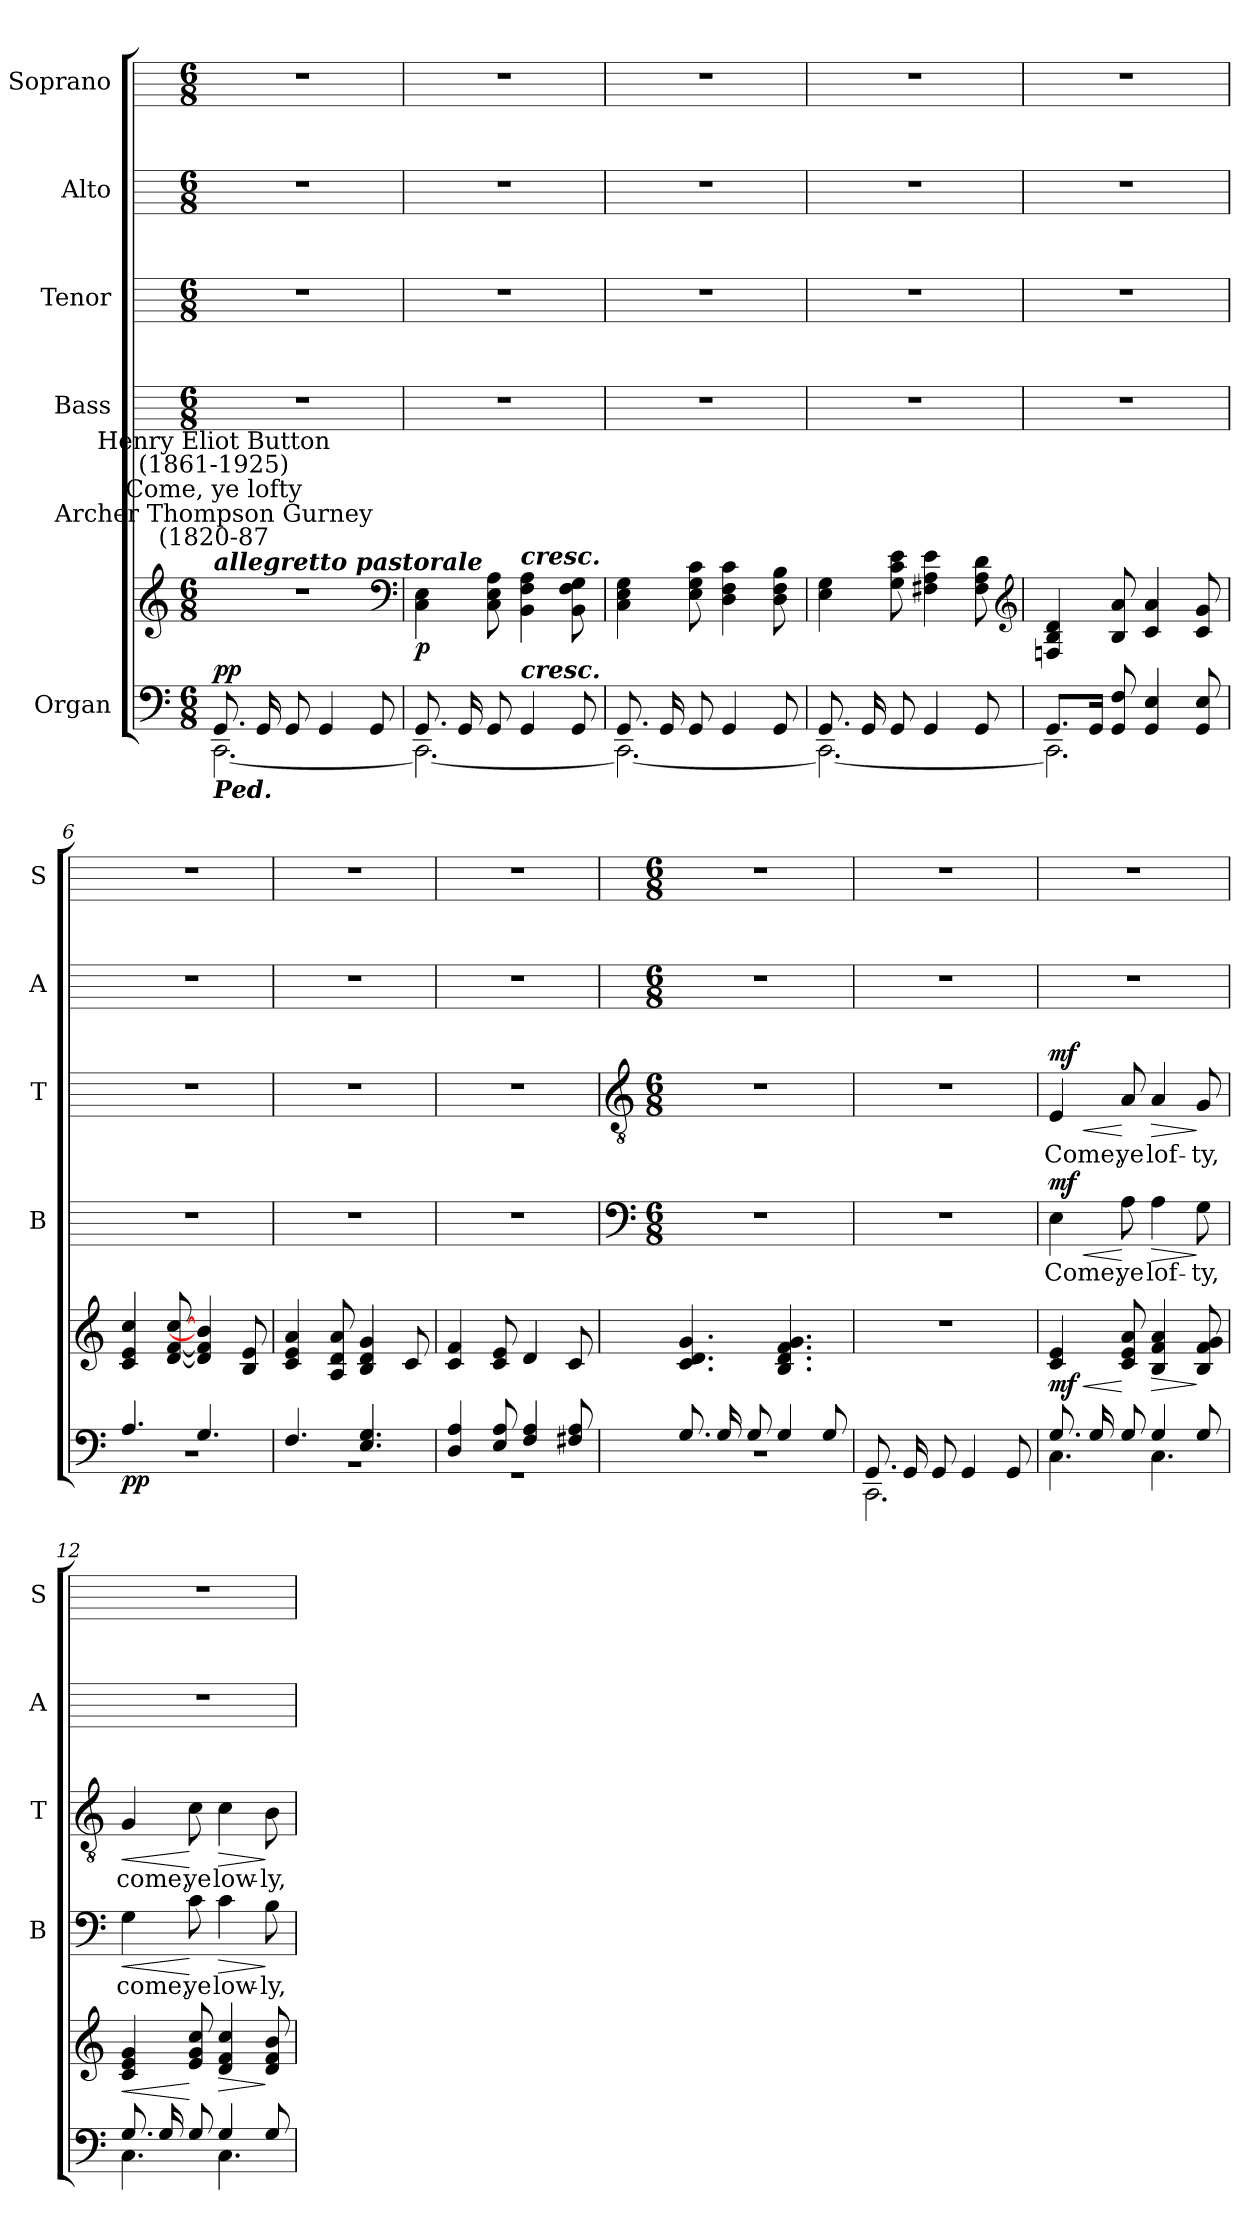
**kern	**kern	**dynam	**kern	**text	**dynam	**kern	**text	**dynam	**kern	**kern
*part5	*part5	*part5	*part4	*part4	*part4	*part3	*part3	*part3	*part2	*part1
*staff6	*staff5	*staff5/6	*staff4	*staff4	*staff4	*staff3	*staff3	*staff3	*staff2	*staff1
*I"Organ	*	*	*I"Bass	*	*	*I"Tenor	*	*	*I"Alto	*I"Soprano
*	*	*	*I'B	*	*	*I'T	*	*	*I'A	*I'S
*clefF4	*clefG2	*	*	*	*	*	*	*	*	*
*k[]	*k[]	*	*	*	*	*	*	*	*	*
*C:	*C:	*	*	*	*	*	*	*	*	*
*M6/8	*M6/8	*	*M6/8	*	*	*M6/8	*	*	*M6/8	*M6/8
*MM56	*MM56	*	*MM56	*	*	*MM56	*	*	*MM56	*MM56
=1	=1	=1	=1	=1	=1	=1	=1	=1	=1	=1
*^	*	*	*	*	*	*	*	*	*	*
!	!	!LO:TX:a:Bi:t=allegretto pastorale	!	!	!	!	!	!	!	!	!
!	!	!LO:TX:a:cj:t=Archer Thompson Gurney\n(1820-87	!	!	!	!	!	!	!	!	!
!	!	!LO:TX:a:cj:t=Come, ye lofty	!	!	!	!	!	!	!	!	!
!	!	!LO:TX:a:cj:t=Henry Eliot Button\n(1861-1925)	!	!	!	!	!	!	!	!	!
!LO:TX:b:Bi:t=Ped.	!	!	!	!	!	!	!	!	!	!	!
!	!	!LO:N:vis=1	!LO:DY:a=2	!	!	!	!	!	!	!	!
!	!	!	!LO:DY:n=1:b=2	!	!	!	!	!	!	!	!
8.GG/L	[2.CC\	2.r	p p	2.r	.	.	2.r	.	.	2.r	2.r
16GG/L	.	.	.	.	.	.	.	.	.	.	.
8GG/J	.	.	.	.	.	.	.	.	.	.	.
4GG/	.	.	.	.	.	.	.	.	.	.	.
8GG/	.	.	.	.	.	.	.	.	.	.	.
*	*	*clefF4	*	*	*	*	*	*	*	*	*
=2	=2	=2	=2	=2	=2	=2	=2	=2	=2	=2	=2
!	!	!	!LO:DY:b	!	!	!	!	!	!	!	!
8.GG/L	2.CC\_	4C 4E	p	2.r	.	.	2.r	.	.	2.r	2.r
16GG/L	.	.	.	.	.	.	.	.	.	.	.
8GG/J	.	8C 8E 8A	.	.	.	.	.	.	.	.	.
!	!	!LO:TX:a:Bi:t=cresc.	!	!	!	!	!	!	!	!	!
!LO:TX:a:Bi:t=cresc.	!	!	!	!	!	!	!	!	!	!	!
4GG/	.	4BB 4F 4A	.	.	.	.	.	.	.	.	.
8GG/	.	8BB 8F 8G	.	.	.	.	.	.	.	.	.
=3	=3	=3	=3	=3	=3	=3	=3	=3	=3	=3	=3
8.GG/L	2.CC\_	4C 4E 4G	.	2.r	.	.	2.r	.	.	2.r	2.r
16GG/L	.	.	.	.	.	.	.	.	.	.	.
8GG/J	.	8E 8G 8c	.	.	.	.	.	.	.	.	.
4GG/	.	4D 4F 4c	.	.	.	.	.	.	.	.	.
8GG/	.	8D 8F 8B	.	.	.	.	.	.	.	.	.
=4	=4	=4	=4	=4	=4	=4	=4	=4	=4	=4	=4
8.GG/L	2.CC\_	4E 4G	.	2.r	.	.	2.r	.	.	2.r	2.r
16GG/L	.	.	.	.	.	.	.	.	.	.	.
8GG/J	.	8G 8c 8e	.	.	.	.	.	.	.	.	.
4GG/	.	4F#X 4A 4e	.	.	.	.	.	.	.	.	.
8GG/	.	8F# 8A 8d	.	.	.	.	.	.	.	.	.
*	*	*clefG2	*	*	*	*	*	*	*	*	*
=5	=5	=5	=5	=5	=5	=5	=5	=5	=5	=5	=5
8.GG/L	2.CC\]	4Fn 4B 4d	.	2.r	.	.	2.r	.	.	2.r	2.r
16GG/J	.	.	.	.	.	.	.	.	.	.	.
8GG/ 8F/	.	8B 8a	.	.	.	.	.	.	.	.	.
4GG/ 4E/	.	4c 4a	.	.	.	.	.	.	.	.	.
8GG/ 8E/	.	8c 8g	.	.	.	.	.	.	.	.	.
=6	=6	=6	=6	=6	=6	=6	=6	=6	=6	=6	=6
!	!LO:N:vis=1	!	!LO:DY:b=2	!	!	!	!	!	!	!	!
!	!	!	!LO:DY:n=1:b	!	!	!	!	!	!	!	!
4.A/	2.r	4c 4e 4cc	p p	2.r	.	.	2.r	.	.	2.r	2.r
.	.	[8d [8f [8cc	.	.	.	.	.	.	.	.	.
4.G/	.	4d] 4f] 4b]	.	.	.	.	.	.	.	.	.
.	.	8B 8e	.	.	.	.	.	.	.	.	.
=7	=7	=7	=7	=7	=7	=7	=7	=7	=7	=7	=7
!	!LO:N:vis=1	!	!	!	!	!	!	!	!	!	!
4.F/	2.r	4c 4e 4a	.	2.r	.	.	2.r	.	.	2.r	2.r
.	.	8A 8d 8a	.	.	.	.	.	.	.	.	.
4.E/ 4.G/	.	4B 4d 4g	.	.	.	.	.	.	.	.	.
.	.	8c	.	.	.	.	.	.	.	.	.
=8	=8	=8	=8	=8	=8	=8	=8	=8	=8	=8	=8
!	!LO:N:vis=1	!	!	!	!	!	!	!	!	!	!
4D/ 4A/	2.r	4c 4f	.	2.r	.	.	2.r	.	.	2.r	2.r
8E/ 8A/	.	8c 8e	.	.	.	.	.	.	.	.	.
4F/ 4A/	.	4d	.	.	.	.	.	.	.	.	.
8F#X/ 8A/	.	8c	.	.	.	.	.	.	.	.	.
!!LO:LB:g=z
=9	=9	=9	=9	=9	=9	=9	=9	=9	=9	=9	=9
*	*	*	*	*clefF4	*	*	*clefGv2	*	*	*	*
*	*	*	*	*k[]	*	*	*k[]	*	*	*	*
*	*	*	*	*C:	*	*	*C:	*	*	*	*
*	*	*	*	*M6/8	*	*	*M6/8	*	*	*M6/8	*M6/8
!	!LO:N:vis=1	!	!	!LO:N:vis=1	!	!	!LO:N:vis=1	!	!	!	!
8.G/L	2.r	4.c 4.d 4.g	.	2.r	.	.	2.r	.	.	2.r	2.r
16G/L	.	.	.	.	.	.	.	.	.	.	.
8G/J	.	.	.	.	.	.	.	.	.	.	.
4G/	.	4.B 4.d 4.f 4.g	.	.	.	.	.	.	.	.	.
8G/	.	.	.	.	.	.	.	.	.	.	.
=10	=10	=10	=10	=10	=10	=10	=10	=10	=10	=10	=10
!	!	!LO:N:vis=1	!	!LO:N:vis=1	!	!	!LO:N:vis=1	!	!	!	!
8.GG/L	2.CC\	2.r	.	2.r	.	.	2.r	.	.	2.r	2.r
16GG/L	.	.	.	.	.	.	.	.	.	.	.
8GG/J	.	.	.	.	.	.	.	.	.	.	.
4GG/	.	.	.	.	.	.	.	.	.	.	.
8GG/	.	.	.	.	.	.	.	.	.	.	.
=11	=11	=11	=11	=11	=11	=11	=11	=11	=11	=11	=11
!	!	!	!LO:HP:b	!	!LO:LY:b	!LO:HP:b	!	!LO:LY:b	!LO:HP:b	!	!
!	!	!	!LO:DY:n=1:b	!	!	!LO:DY:n=1:b	!	!	!LO:DY:n=1:b	!	!
8.G/L	4.C\	4c 4e	< mf	4E	Come,	< mf	4E	Come,	< mf	2.r	2.r
16G/L	.	.	.	.	.	.	.	.	.	.	.
!	!	!	!	!	!LO:LY:b	!	!	!LO:LY:b	!	!	!
8G/J	.	8c 8e 8a	[	8A	ye	[	8A	ye	[	.	.
!	!	!	!LO:HP:b	!	!LO:LY:b	!LO:HP:b	!	!LO:LY:b	!LO:HP:b	!	!
4G/	4.C\	4B 4f 4a	>	4A	lof-	>	4A	lof-	>	.	.
!	!	!	!	!	!LO:LY:b	!	!	!LO:LY:b	!	!	!
8G/	.	8B 8f 8g	]	8G	-ty,	]	8G	-ty,	]	.	.
=12	=12	=12	=12	=12	=12	=12	=12	=12	=12	=12	=12
!	!	!	!LO:HP:b	!	!LO:LY:b	!LO:HP:b	!	!LO:LY:b	!LO:HP:b	!	!
8.G/L	4.C\	4c 4e 4g	<	4G	come,	<	4G	come,	<	2.r	2.r
16G/L	.	.	.	.	.	.	.	.	.	.	.
!	!	!	!	!	!LO:LY:b	!	!	!LO:LY:b	!	!	!
8G/J	.	8e 8g 8cc	[	8c	ye	[	8c	ye	[	.	.
!	!	!	!LO:HP:b	!	!LO:LY:b	!LO:HP:b	!	!LO:LY:b	!LO:HP:b	!	!
4G/	4.C\	4d 4f 4cc	>	4c	low-	>	4c	low-	>	.	.
!	!	!	!	!	!LO:LY:b	!	!	!LO:LY:b	!	!	!
8G/	.	8d 8f 8b	]	8B	-ly,	]	8B	-ly,	]	.	.
*v	*v	*	*	*	*	*	*	*	*	*	*
=	=	=	=	=	=	=	=	=	=	=
*-	*-	*-	*-	*-	*-	*-	*-	*-	*-	*-
